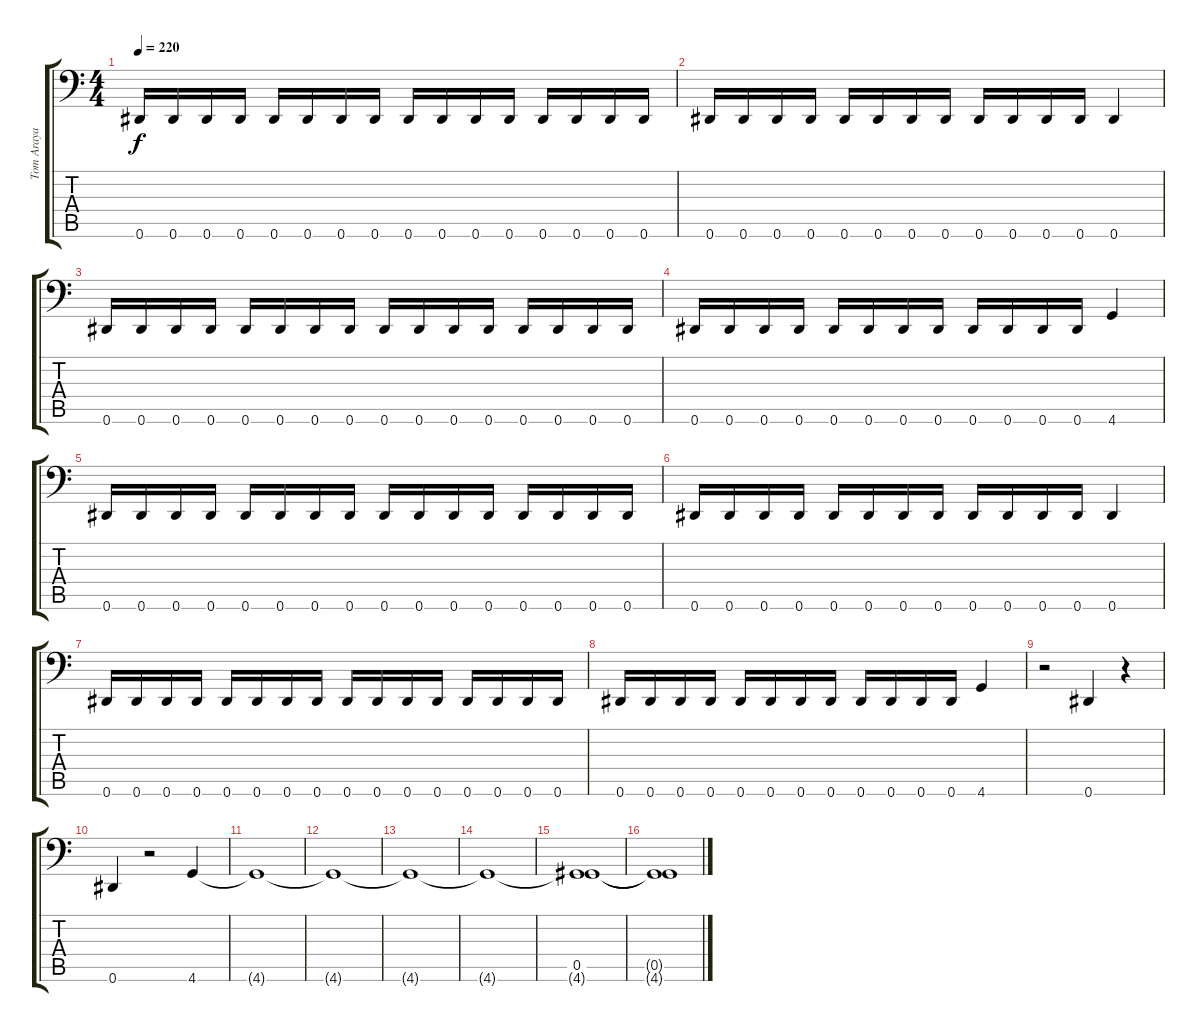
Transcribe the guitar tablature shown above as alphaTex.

\track ("Tom Araya" "Tom Araya") {instrument electricbassfinger}
\staff {score tabs}
\tuning (Eb3 Bb2 Gb2 Db2 Ab1 Eb1) {hide}
\ts (4 4)
\tempo 220
\clef f4
\ks c
0.6.16{dy f} 0.6.16 0.6.16 0.6.16 0.6.16 0.6.16 0.6.16 0.6.16 0.6.16 0.6.16 0.6.16 0.6.16 0.6.16 0.6.16 0.6.16 0.6.16 |
0.6.16 0.6.16 0.6.16 0.6.16 0.6.16 0.6.16 0.6.16 0.6.16 0.6.16 0.6.16 0.6.16 0.6.16 0.6.4 |
0.6.16 0.6.16 0.6.16 0.6.16 0.6.16 0.6.16 0.6.16 0.6.16 0.6.16 0.6.16 0.6.16 0.6.16 0.6.16 0.6.16 0.6.16 0.6.16 |
0.6.16 0.6.16 0.6.16 0.6.16 0.6.16 0.6.16 0.6.16 0.6.16 0.6.16 0.6.16 0.6.16 0.6.16 4.6.4 |
0.6.16 0.6.16 0.6.16 0.6.16 0.6.16 0.6.16 0.6.16 0.6.16 0.6.16 0.6.16 0.6.16 0.6.16 0.6.16 0.6.16 0.6.16 0.6.16 |
0.6.16 0.6.16 0.6.16 0.6.16 0.6.16 0.6.16 0.6.16 0.6.16 0.6.16 0.6.16 0.6.16 0.6.16 0.6.4 |
0.6.16 0.6.16 0.6.16 0.6.16 0.6.16 0.6.16 0.6.16 0.6.16 0.6.16 0.6.16 0.6.16 0.6.16 0.6.16 0.6.16 0.6.16 0.6.16 |
0.6.16 0.6.16 0.6.16 0.6.16 0.6.16 0.6.16 0.6.16 0.6.16 0.6.16 0.6.16 0.6.16 0.6.16 4.6.4 |
r.2 0.6.4 r.4 |
0.6.4 r.2 4.6.4 |
4.6{t}.1 |
4.6{t}.1 |
4.6{t}.1 |
4.6{t}.1 |
(0.5 4.6{t}).1 |
(0.5{t} 4.6{t}).1
